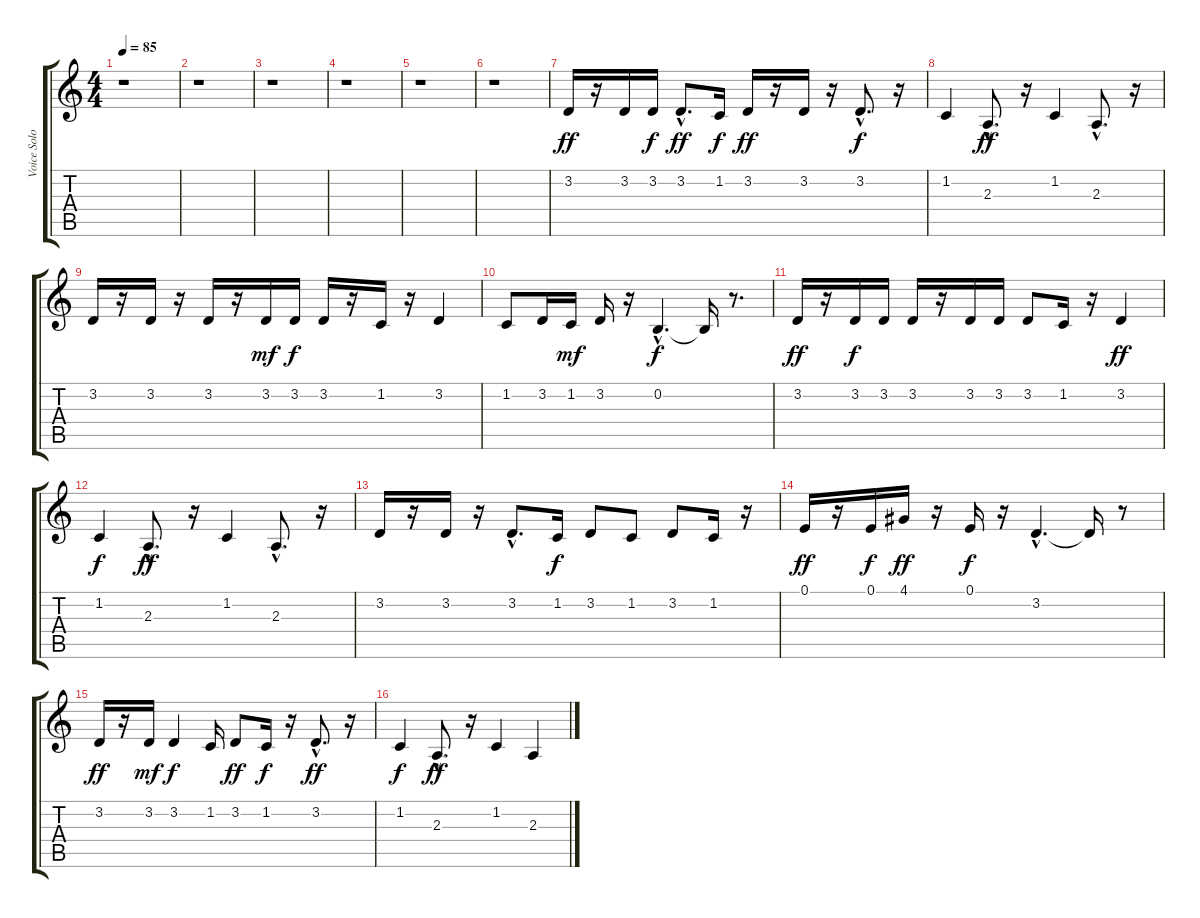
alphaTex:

\track ("Voice Solo" "Voice Solo") {instrument electricpiano1}
\staff {score tabs}
\tuning (E4 B3 G3 D3 A2 E2) {hide}
\ts (4 4)
\tempo 85
\clef g2
\ks c
r.1{dy f} |
r.1 |
r.1 |
r.1 |
r.1 |
r.1 |
3.2.16{dy ff} r.16 3.2.16 3.2.16{dy f} 3.2{hac}.8{d dy ff} 1.2.16{dy f} 3.2.16{dy ff} r.16 3.2.16 r.16 3.2{hac}.8{d dy f} r.16 |
1.2.4 2.3{hac}.8{d dy ff} r.16 1.2.4 2.3{hac}.8{d} r.16 |
3.2.16 r.16 3.2.16 r.16 3.2.16 r.16 3.2.16{dy mf} 3.2.16{dy f} 3.2.16 r.16 1.2.16 r.16 3.2.4 |
1.2.8 3.2.16 1.2.16{dy mf} 3.2.16 r.16 0.2{hac}.4{d dy f} 0.2{t}.16 r.8{d} |
3.2.16{dy ff} r.16 3.2.16{dy f} 3.2.16 3.2.16 r.16 3.2.16 3.2.16 3.2.8 1.2.16 r.16 3.2.4{dy ff} |
1.2.4{dy f} 2.3{hac}.8{d dy ff} r.16 1.2.4 2.3{hac}.8{d} r.16 |
3.2.16 r.16 3.2.16 r.16 3.2{hac}.8{d} 1.2.16{dy f} 3.2.8 1.2.8 3.2.8 1.2.16 r.16 |
0.1.16{dy ff} r.16 0.1.16{dy f} 4.1.16{dy ff} r.16 0.1.16{dy f} r.16 3.2{hac}.4{d} 3.2{t}.16 r.8 |
3.2.16{dy ff} r.16 3.2.16{dy mf} 3.2.4{dy f} 1.2.16 3.2.8{dy ff} 1.2.16{dy f} r.16 3.2{hac}.8{d dy ff} r.16 |
1.2.4{dy f} 2.3{hac}.8{d dy ff} r.16 1.2.4 2.3.4
